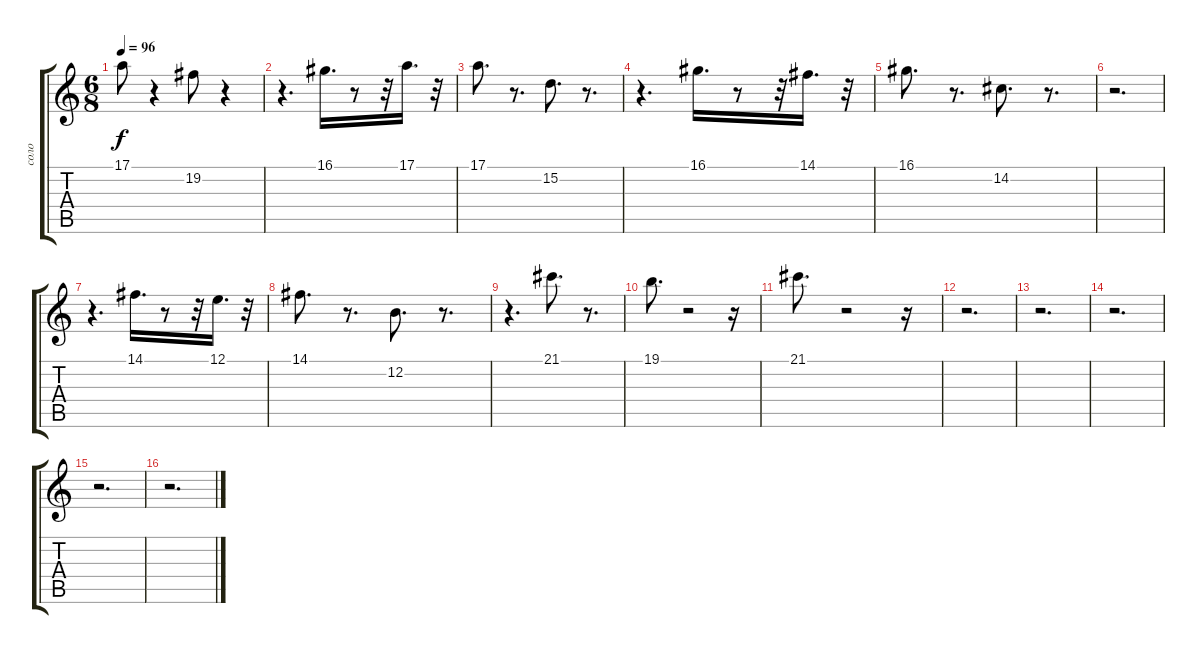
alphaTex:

\track ("соло" "соло") {instrument tremolostrings}
\staff {score tabs}
\tuning (E4 B3 G3 D3 A2 E2) {hide}
\ts (6 8)
\tempo 96
\clef g2
\ks c
17.1.8{dy f} r.4 19.2.8 r.4 |
r.4{d} 16.1.16{d} r.8 r.32 17.1.16{d} r.32 |
17.1.8{d} r.8{d} 15.2.8{d} r.8{d} |
r.4{d} 16.1.16{d} r.8 r.32 14.1.16{d} r.32 |
16.1.8{d} r.8{d} 14.2.8{d} r.8{d} |
r.2{d} |
r.4{d} 14.1.16{d} r.8 r.32 12.1.16{d} r.32 |
14.1.8{d} r.8{d} 12.2.8{d} r.8{d} |
r.4{d} 21.1.8{d} r.8{d} |
19.1.8{d} r.2 r.16 |
21.1.8{d} r.2 r.16 |
r.2{d} |
r.2{d} |
r.2{d} |
r.2{d} |
r.2{d}
